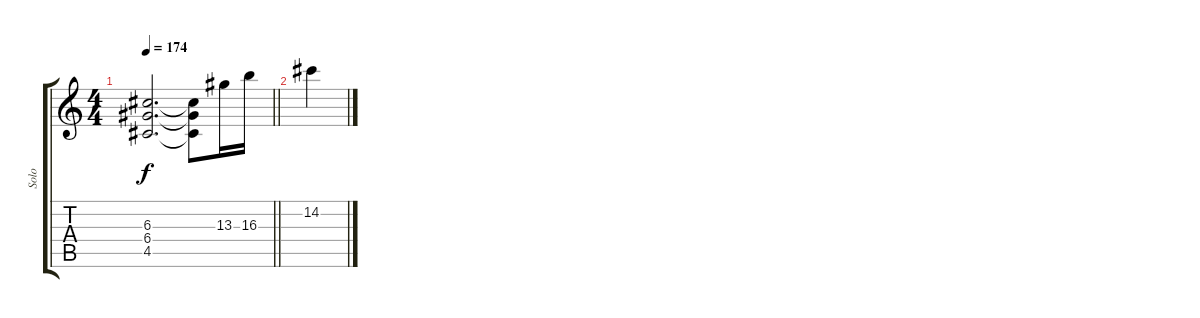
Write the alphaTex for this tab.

\track ("Solo" "Solo") {instrument overdrivenguitar}
\staff {score tabs}
\tuning (E4 B3 G3 D3 A2 E2) {hide}
\ts (4 4)
\tempo 174
\clef g2
\barLineRight lightlight
\ks c
(6.3{t} 6.4{t} 4.5{t}).2{d dy f} (6.3{t} 6.4{t} 4.5{t}).8 13.3.16 16.3.16 |
14.2.4
